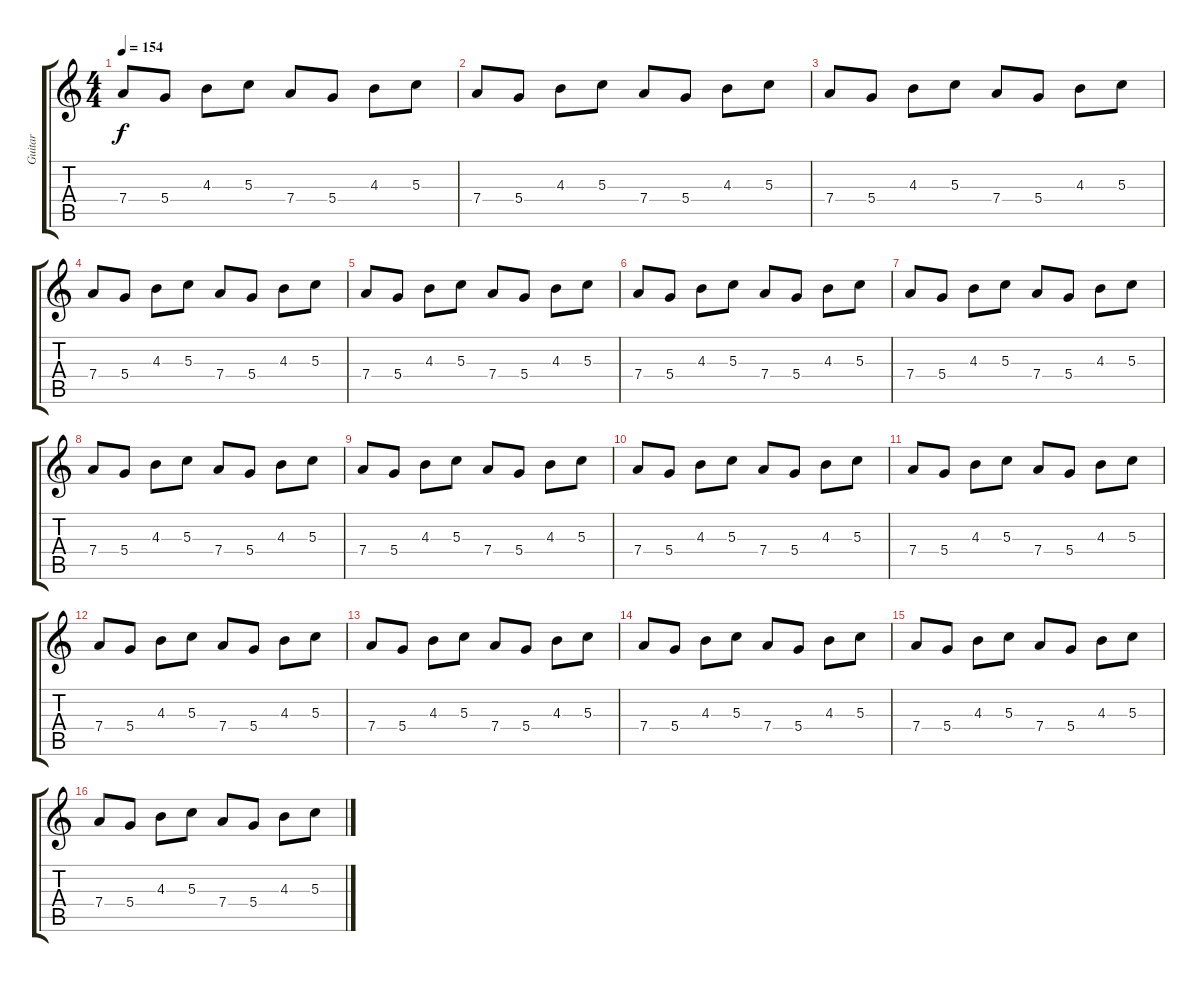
\track ("Guitar " "Guitar ") {instrument acousticguitarsteel}
\staff {score tabs}
\tuning (E4 B3 G3 D3 A2 E2) {hide}
\ts (4 4)
\tempo 154
\clef g2
\ks c
7.4.8{dy f} 5.4.8 4.3.8 5.3.8 7.4.8 5.4.8 4.3.8 5.3.8 |
7.4.8 5.4.8 4.3.8 5.3.8 7.4.8 5.4.8 4.3.8 5.3.8 |
7.4.8 5.4.8 4.3.8 5.3.8 7.4.8 5.4.8 4.3.8 5.3.8 |
7.4.8 5.4.8 4.3.8 5.3.8 7.4.8 5.4.8 4.3.8 5.3.8 |
7.4.8 5.4.8 4.3.8 5.3.8 7.4.8 5.4.8 4.3.8 5.3.8 |
7.4.8 5.4.8 4.3.8 5.3.8 7.4.8 5.4.8 4.3.8 5.3.8 |
7.4.8 5.4.8 4.3.8 5.3.8 7.4.8 5.4.8 4.3.8 5.3.8 |
7.4.8 5.4.8 4.3.8 5.3.8 7.4.8 5.4.8 4.3.8 5.3.8 |
7.4.8 5.4.8 4.3.8 5.3.8 7.4.8 5.4.8 4.3.8 5.3.8 |
7.4.8 5.4.8 4.3.8 5.3.8 7.4.8 5.4.8 4.3.8 5.3.8 |
7.4.8 5.4.8 4.3.8 5.3.8 7.4.8 5.4.8 4.3.8 5.3.8 |
7.4.8 5.4.8 4.3.8 5.3.8 7.4.8 5.4.8 4.3.8 5.3.8 |
7.4.8 5.4.8 4.3.8 5.3.8 7.4.8 5.4.8 4.3.8 5.3.8 |
7.4.8 5.4.8 4.3.8 5.3.8 7.4.8 5.4.8 4.3.8 5.3.8 |
7.4.8 5.4.8 4.3.8 5.3.8 7.4.8 5.4.8 4.3.8 5.3.8 |
7.4.8 5.4.8 4.3.8 5.3.8 7.4.8 5.4.8 4.3.8 5.3.8
